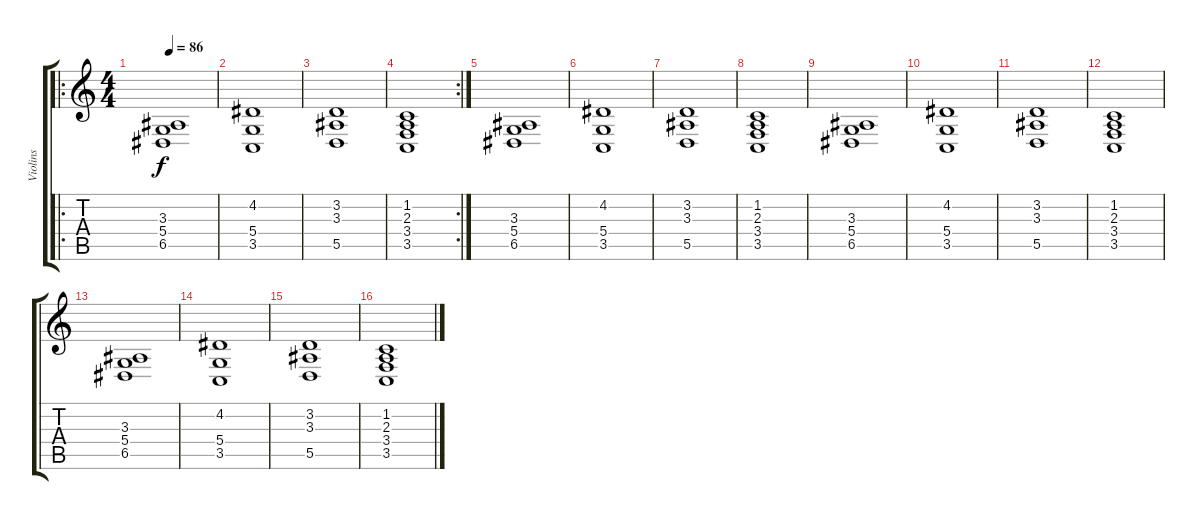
\track ("Violins" "Violins") {instrument synthstrings1}
\staff {score tabs}
\tuning (E4 B3 G3 D3 A2 E2) {hide}
\ro
\ts (4 4)
\tempo 86
\clef g2
\ks c
(3.3 5.4 6.5).1{dy f} |
(4.2 5.4 3.5).1 |
(3.2 3.3 5.5).1 |
\rc 2
(1.2 2.3 3.4 3.5).1 |
(3.3 5.4 6.5).1 |
(4.2 5.4 3.5).1 |
(3.2 3.3 5.5).1 |
(1.2 2.3 3.4 3.5).1 |
(3.3 5.4 6.5).1 |
(4.2 5.4 3.5).1 |
(3.2 3.3 5.5).1 |
(1.2 2.3 3.4 3.5).1 |
(3.3 5.4 6.5).1 |
(4.2 5.4 3.5).1 |
(3.2 3.3 5.5).1 |
(1.2 2.3 3.4 3.5).1
